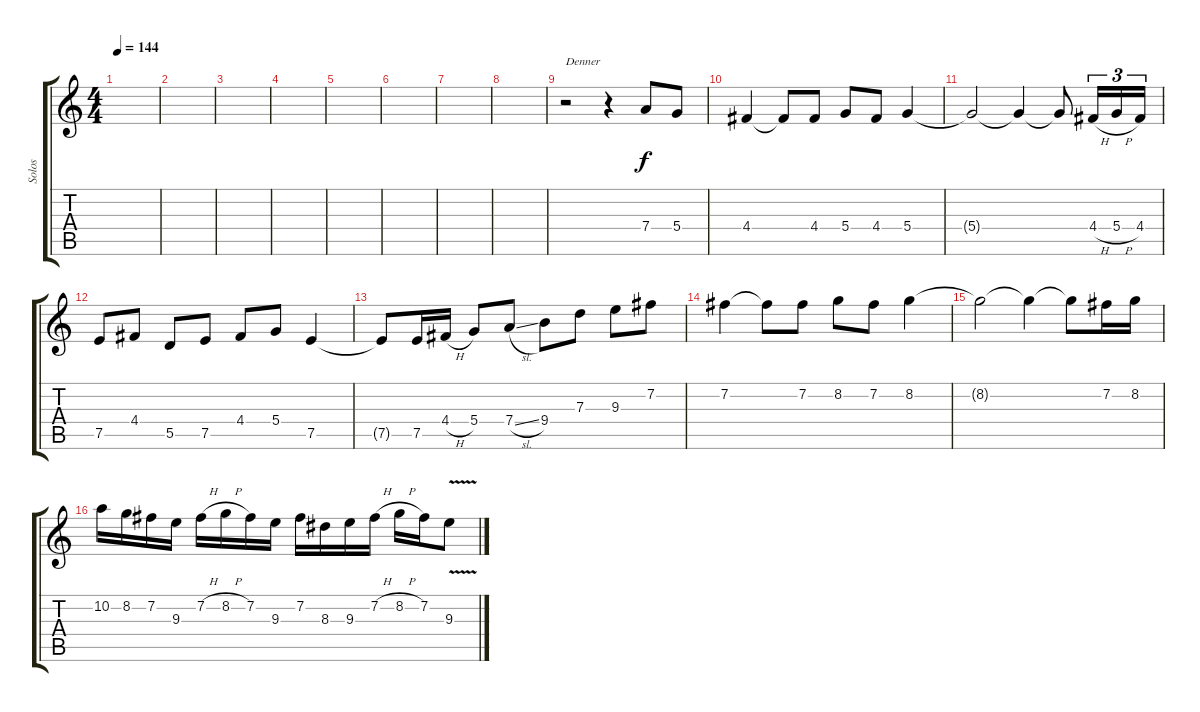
\track ("Solos" "Solos") {instrument overdrivenguitar}
\staff {score tabs}
\tuning (E4 B3 G3 D3 A2 E2) {hide}
\ts (4 4)
\tempo 144
\clef g2
\ks c
|
|
|
|
|
|
|
|
r.2{txt "Denner" instrument acousticguitarsteel} r.4 7.4.8 5.4.8 |
4.4.4 4.4{t}.8 4.4.8 5.4.8 4.4.8 5.4.4 |
5.4{t}.2 5.4{t}.4 5.4{t}.8 4.4{h}.16{tu (3 2)} 5.4{h}.16{tu (3 2)} 4.4.16{tu (3 2)} |
7.5.8 4.4.8 5.5.8 7.5.8 4.4.8 5.4.8 7.5.4 |
7.5{t}.8 7.5.16 4.4{h}.16 5.4.8 7.4{sl}.8 9.4.8 7.3.8 9.3.8 7.2.8 |
7.2.4 7.2{t}.8 7.2.8 8.2.8 7.2.8 8.2.4 |
8.2{t}.2 8.2{t}.4 8.2{t}.8 7.2.16 8.2.16 |
10.2.16 8.2.16 7.2.16 9.3.16 7.2{h}.16 8.2{h}.16 7.2.16 9.3.16 7.2.16 8.3.16 9.3.16 7.2{h}.16 8.2{h}.16 7.2.16 9.3{v}.8
